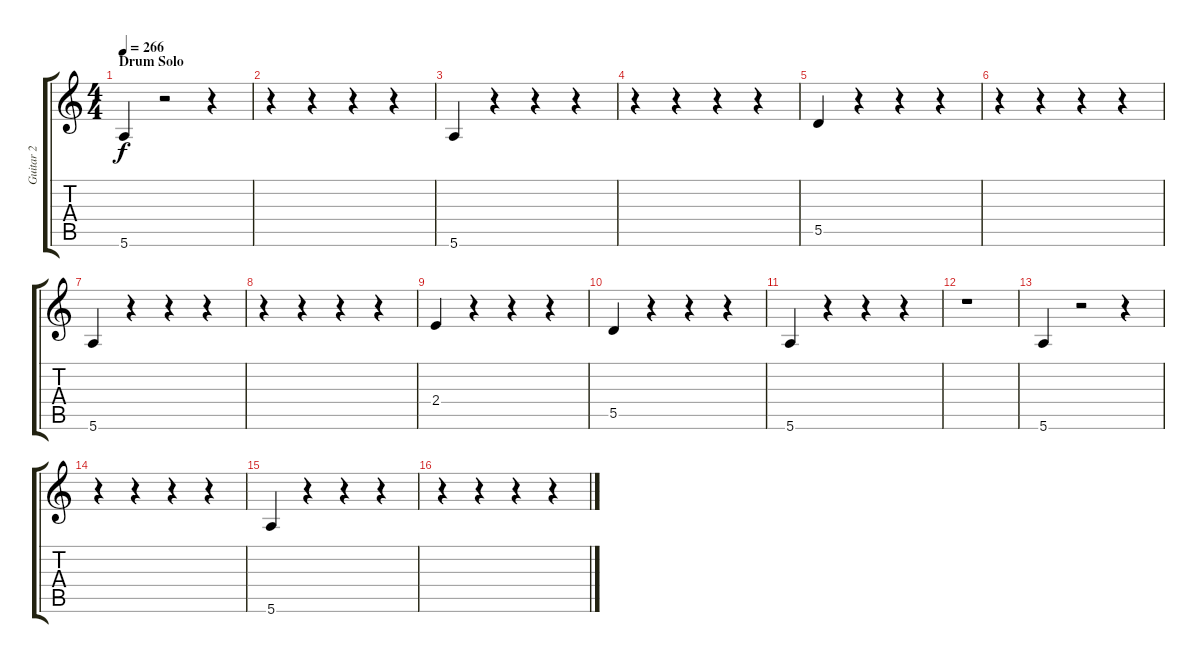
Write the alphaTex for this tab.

\track ("Guitar 2" "Guitar 2") {instrument overdrivenguitar}
\staff {score tabs}
\tuning (E4 B3 G3 D3 A2 E2) {hide}
\ts (4 4)
\section ("" "Drum Solo")
\tempo 266
\clef g2
\ks c
5.6.4{dy f} r.2 r.4 |
r.4 r.4 r.4 r.4 |
5.6.4 r.4 r.4 r.4 |
r.4 r.4 r.4 r.4 |
5.5.4 r.4 r.4 r.4 |
r.4 r.4 r.4 r.4 |
5.6.4 r.4 r.4 r.4 |
r.4 r.4 r.4 r.4 |
2.4.4 r.4 r.4 r.4 |
5.5.4 r.4 r.4 r.4 |
5.6.4 r.4 r.4 r.4 |
r.1 |
5.6.4 r.2 r.4 |
r.4 r.4 r.4 r.4 |
5.6.4 r.4 r.4 r.4 |
r.4 r.4 r.4 r.4
